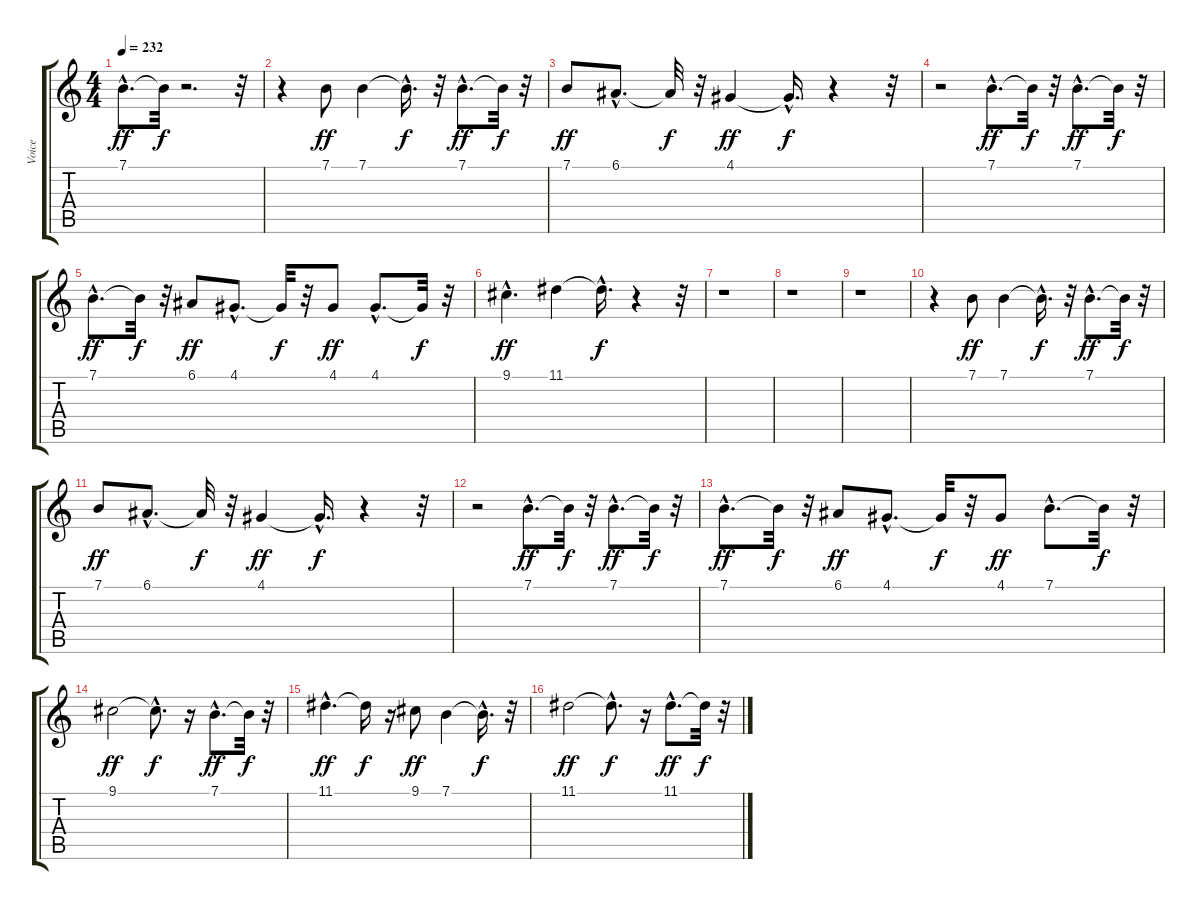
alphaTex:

\track ("Voice" "Voice") {instrument clarinet}
\staff {score tabs}
\tuning (E4 B3 G3 D3 A2 E2) {hide}
\ts (4 4)
\tempo 232
\clef g2
\ks c
7.1{hac}.8{d dy ff} 7.1{t}.32{dy f} r.2{d} r.32 |
r.4 7.1.8{dy ff} 7.1.4 7.1{hac t}.16{d dy f} r.32 7.1{hac}.8{d dy ff} 7.1{t}.32{dy f} r.32 |
7.1.8{dy ff} 6.1{hac}.8{d} 6.1{t}.32{dy f} r.32 4.1.4{dy ff} 4.1{hac t}.16{d dy f} r.4 r.32 |
r.2 7.1{hac}.8{d dy ff} 7.1{t}.32{dy f} r.32 7.1{hac}.8{d dy ff} 7.1{t}.32{dy f} r.32 |
7.1{hac}.8{d dy ff} 7.1{t}.32{dy f} r.32 6.1.8{dy ff} 4.1{hac}.8{d} 4.1{t}.32{dy f} r.32 4.1.8{dy ff} 4.1{hac}.8{d} 4.1{t}.32{dy f} r.32 |
9.1{hac}.4{d dy ff} 11.1.4 11.1{hac t}.16{d dy f} r.4 r.32 |
r.1 |
r.1 |
r.1 |
r.4 7.1.8{dy ff} 7.1.4 7.1{hac t}.16{d dy f} r.32 7.1{hac}.8{d dy ff} 7.1{t}.32{dy f} r.32 |
7.1.8{dy ff} 6.1{hac}.8{d} 6.1{t}.32{dy f} r.32 4.1.4{dy ff} 4.1{hac t}.16{d dy f} r.4 r.32 |
r.2 7.1{hac}.8{d dy ff} 7.1{t}.32{dy f} r.32 7.1{hac}.8{d dy ff} 7.1{t}.32{dy f} r.32 |
7.1{hac}.8{d dy ff} 7.1{t}.32{dy f} r.32 6.1.8{dy ff} 4.1{hac}.8{d} 4.1{t}.32{dy f} r.32 4.1.8{dy ff} 7.1{hac}.8{d} 7.1{t}.32{dy f} r.32 |
9.1.2{dy ff} 9.1{hac t}.8{d dy f} r.16 7.1{hac}.8{d dy ff} 7.1{t}.32{dy f} r.32 |
11.1{hac}.4{d dy ff} 11.1{t}.16{dy f} r.16 9.1.8{dy ff} 7.1.4 7.1{hac t}.16{d dy f} r.32 |
11.1.2{dy ff} 11.1{hac t}.8{d dy f} r.16 11.1{hac}.8{d dy ff} 11.1{t}.32{dy f} r.32
